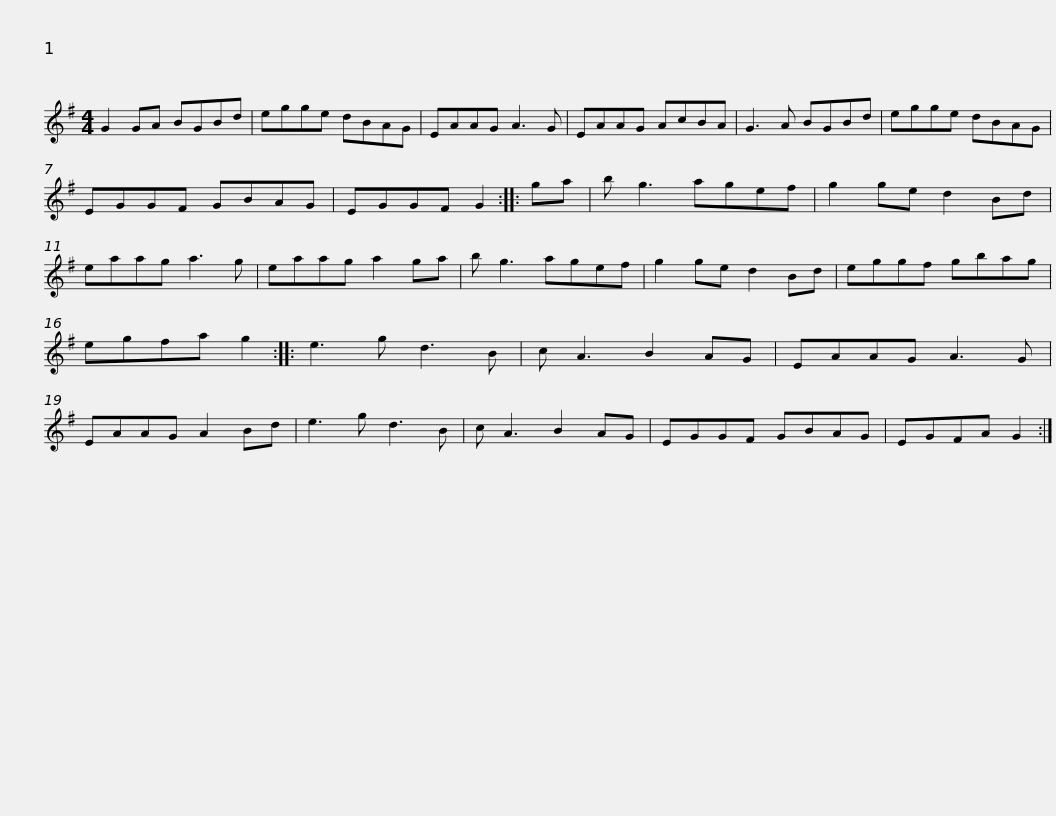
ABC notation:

X:1
L:1/8
M:4/4
I:linebreak $
K:G
V:1 treble
V:1
 G2 GA BGBd | egge dBAG | EAAG A3 G | EAAG AcBA | G3 A BGBd | %5
 egge dBAG |$ EGGF GBAG | EGGF G2 :: ga | b g3 agef | %10
 g2 ge d2 Bd | eaag a3 g | eaag a2 ga |$ b g3 agef | g2 ge d2 Bd | %15
 eggf gbag | egfa g2 :: e3 g d3 B | c A3 B2 AG |$ EAAG A3 G | %20
 EAAG A2 Bd | e3 g d3 B | c A3 B2 AG | EGGF GBAG | EGFA G2 :| %25
